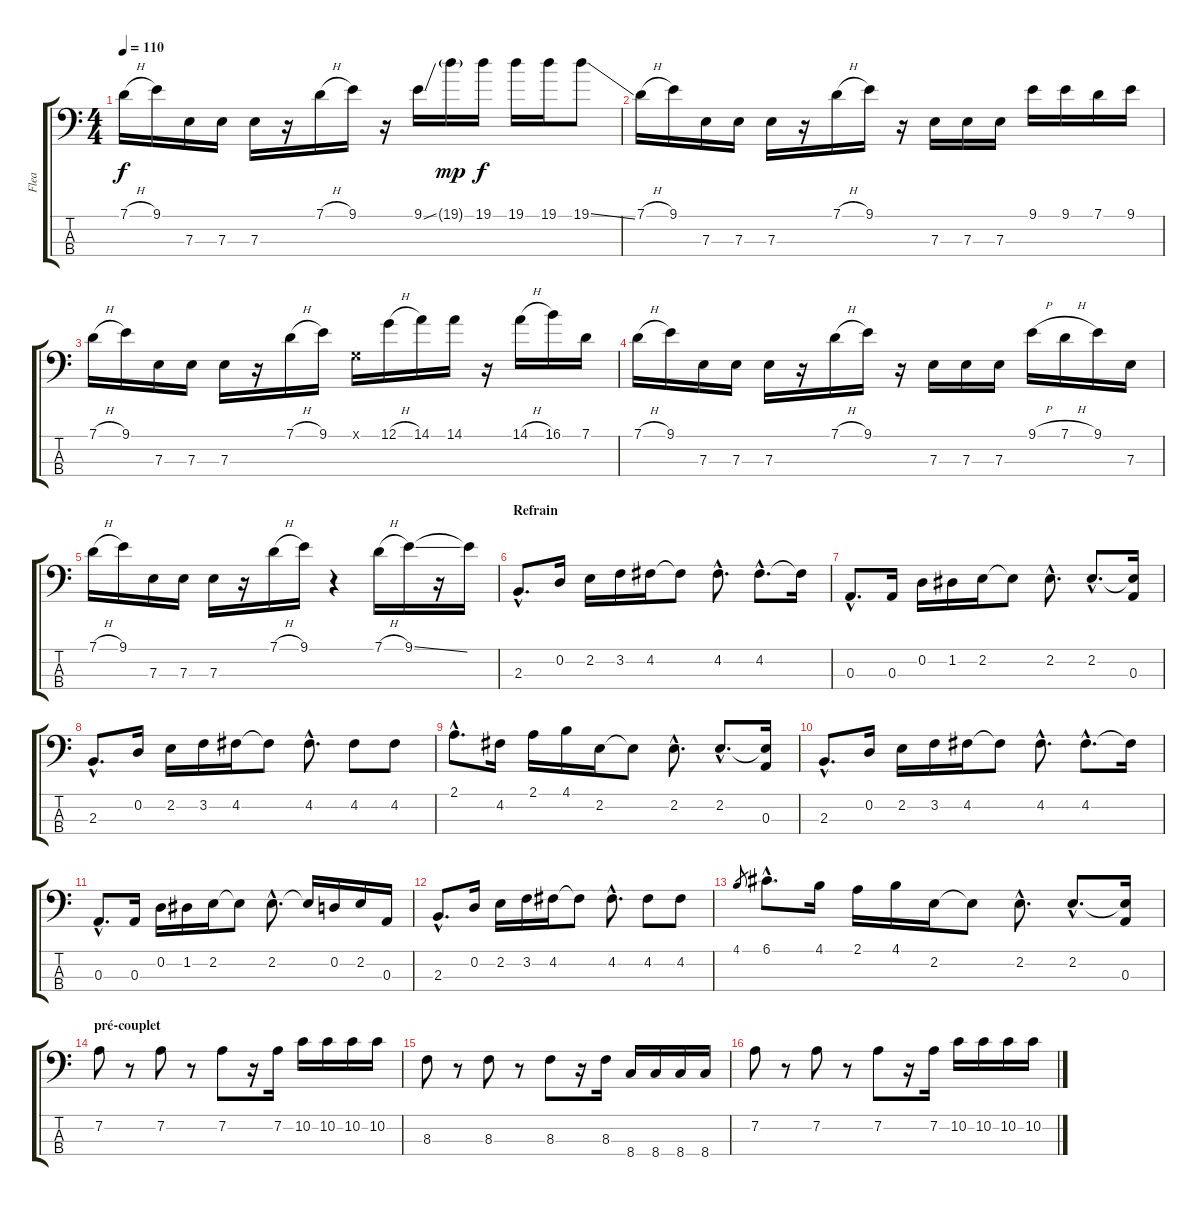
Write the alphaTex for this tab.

\track ("Flea" "Flea") {instrument electricbassfinger}
\staff {score tabs}
\tuning (G2 D2 A1 E1) {hide}
\ts (4 4)
\tempo 110
\clef f4
\ks c
7.1{h}.16{dy f} 9.1.16 7.3.16 7.3.16 7.3.16 r.16 7.1{h}.16 9.1.16 r.16 9.1{ss}.16 19.1{g}.16{dy mp} 19.1.16{dy f} 19.1.16 19.1.16 19.1{ss}.8 |
7.1{h}.16{balance 0} 9.1.16 7.3.16 7.3.16 7.3.16 r.16 7.1{h}.16 9.1.16 r.16 7.3.16 7.3.16 7.3.16 9.1.16 9.1.16 7.1.16 9.1.16 |
7.1{h}.16 9.1.16 7.3.16 7.3.16 7.3.16 r.16 7.1{h}.16 9.1.16 0.1{x}.16 12.1{h}.16 14.1.16 14.1.16 r.16 14.1{h}.16 16.1.16 7.1.16 |
7.1{h}.16 9.1.16 7.3.16 7.3.16 7.3.16 r.16 7.1{h}.16 9.1.16 r.16 7.3.16 7.3.16 7.3.16 9.1{h}.16 7.1{h}.16 9.1.16 7.3.16 |
7.1{h}.16 9.1.16 7.3.16 7.3.16 7.3.16 r.16 7.1{h}.16 9.1.16 r.4 7.1{h}.16 9.1{ss}.16 r.16 9.1{t}.16 |
\section ("" "Refrain")
2.3{hac}.8{d volume 16 balance 8} 0.2.16 2.2.16 3.2.16 4.2.16 4.2{t}.8 4.2{hac}.8{d} 4.2{hac}.8{d} 4.2{t}.16 |
0.3{hac}.8{d} 0.3.16 0.2.16 1.2.16 2.2.16 2.2{t}.8 2.2{hac}.8{d} 2.2{hac}.8{d} (2.2{t} 0.3).16 |
2.3{hac}.8{d} 0.2.16 2.2.16 3.2.16 4.2.16 4.2{t}.8 4.2{hac}.8{d} 4.2.8 4.2.8 |
2.1{hac}.8{d} 4.2.16 2.1.16 4.1.16 2.2.16 2.2{t}.8 2.2{hac}.8{d} 2.2{hac}.8{d} (2.2{t} 0.3).16 |
2.3{hac}.8{d} 0.2.16 2.2.16 3.2.16 4.2.16 4.2{t}.8 4.2{hac}.8{d} 4.2{hac}.8{d} 4.2{t}.16 |
0.3{hac}.8{d} 0.3.16 0.2.16 1.2.16 2.2.16 2.2{t}.8 2.2{hac}.8{d} 2.2{t}.16 0.2.16 2.2.16 0.3.16 |
2.3{hac}.8{d} 0.2.16 2.2.16 3.2.16 4.2.16 4.2{t}.8 4.2{hac}.8{d} 4.2.8 4.2.8 |
4.1.8{gr} 6.1{hac}.8{d} 4.1.16 2.1.16 4.1.16 2.2.16 2.2{t}.8 2.2{hac}.8{d} 2.2{hac}.8{d} (2.2{t} 0.3).16 |
\section ("" "pré-couplet")
7.2.8{volume 16 balance 8} r.8 7.2.8 r.8 7.2.8 r.16 7.2.16 10.2.16 10.2.16 10.2.16 10.2.16 |
8.3.8 r.8 8.3.8 r.8 8.3.8 r.16 8.3.16 8.4.16 8.4.16 8.4.16 8.4.16 |
7.2.8 r.8 7.2.8 r.8 7.2.8 r.16 7.2.16 10.2.16 10.2.16 10.2.16 10.2.16
